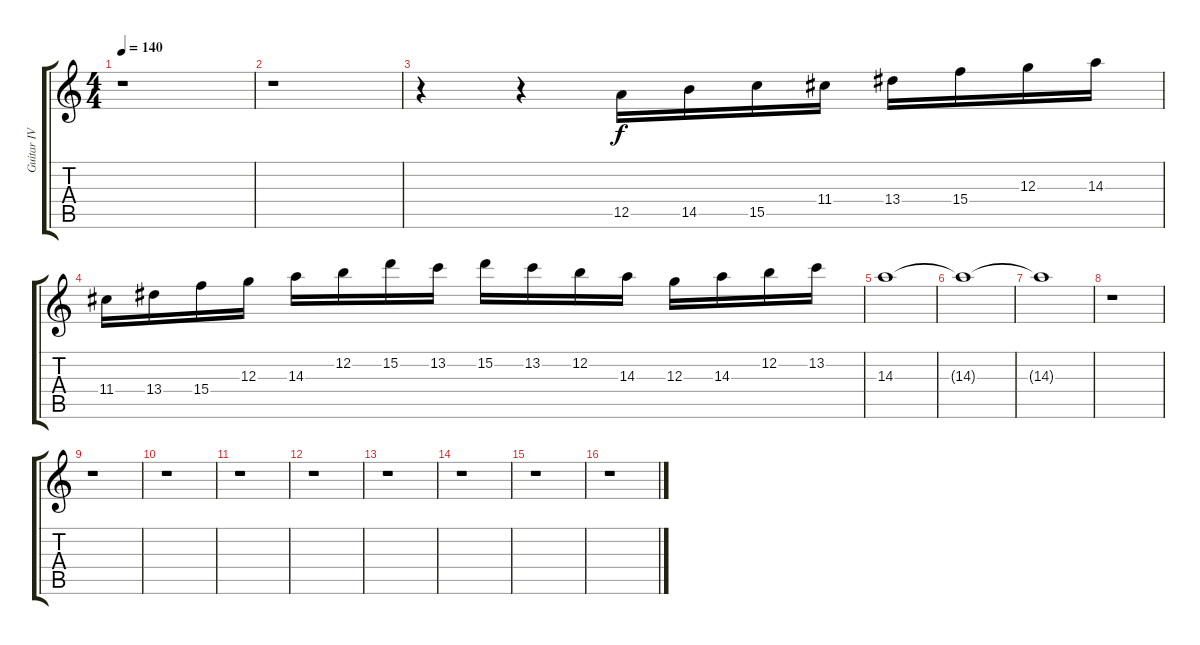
\track ("Guitar IV" "Guitar IV") {instrument overdrivenguitar}
\staff {score tabs}
\tuning (E4 B3 G3 D3 A2 E2) {hide}
\ts (4 4)
\tempo 140
\clef g2
\ks c
r.1{dy f instrument overdrivenguitar} |
r.1 |
r.4{volume 0} r.4{volume 7} 12.5.16 14.5.16 15.5.16 11.4.16 13.4.16 15.4.16 12.3.16 14.3.16 |
11.4.16 13.4.16 15.4.16 12.3.16 14.3.16 12.2.16 15.2.16 13.2.16 15.2.16 13.2.16 12.2.16 14.3.16 12.3.16 14.3.16 12.2.16 13.2.16 |
14.3.1 |
14.3{t}.1{volume 0} |
14.3{t}.1 |
r.1 |
r.1 |
r.1 |
r.1 |
r.1 |
r.1 |
r.1 |
r.1 |
r.1
